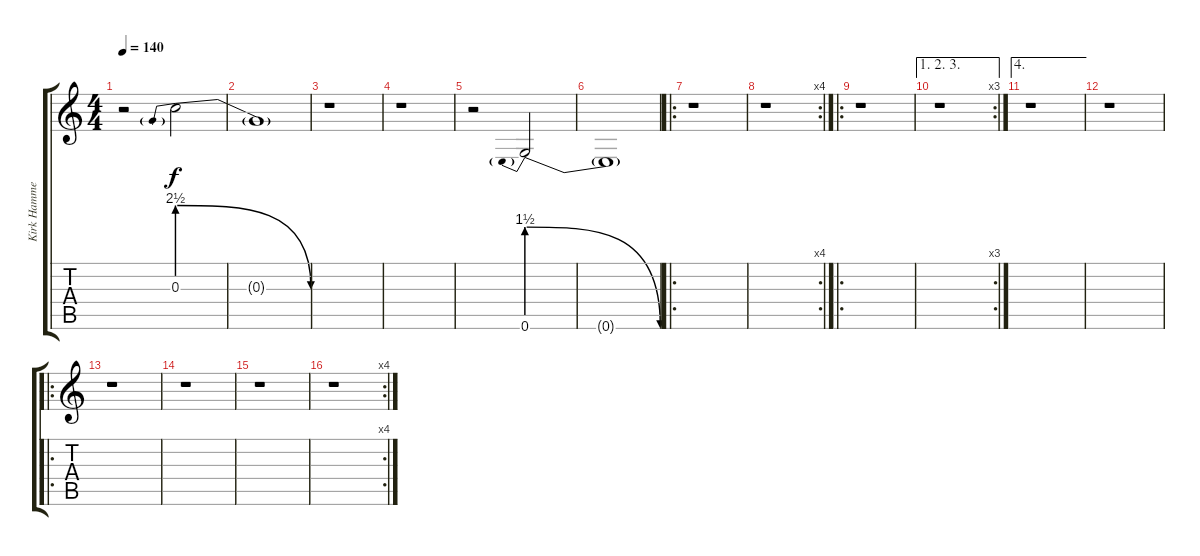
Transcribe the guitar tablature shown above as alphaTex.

\track ("Kirk Hammett (3th guitar dist)" "Kirk Hamme") {instrument distortionguitar}
\staff {score tabs}
\tuning (E4 B3 G3 D3 A2 E2) {hide}
\ts (4 4)
\tempo 140
\clef g2
\ks c
r.2{dy f} 0.3{be (prebendrelease 0 10 60 0)}.2 |
0.3{t}.1 |
r.1 |
r.1 |
r.2 0.6{be (prebendrelease 0 6 60 0)}.2 |
0.6{t}.1 |
\ro
r.1 |
\rc 4
r.1 |
\ro
r.1 |
\ae (1 2 3)
\rc 3
r.1 |
\ae 4
r.1 |
r.1 |
\ro
r.1 |
r.1 |
r.1 |
\rc 4
r.1
